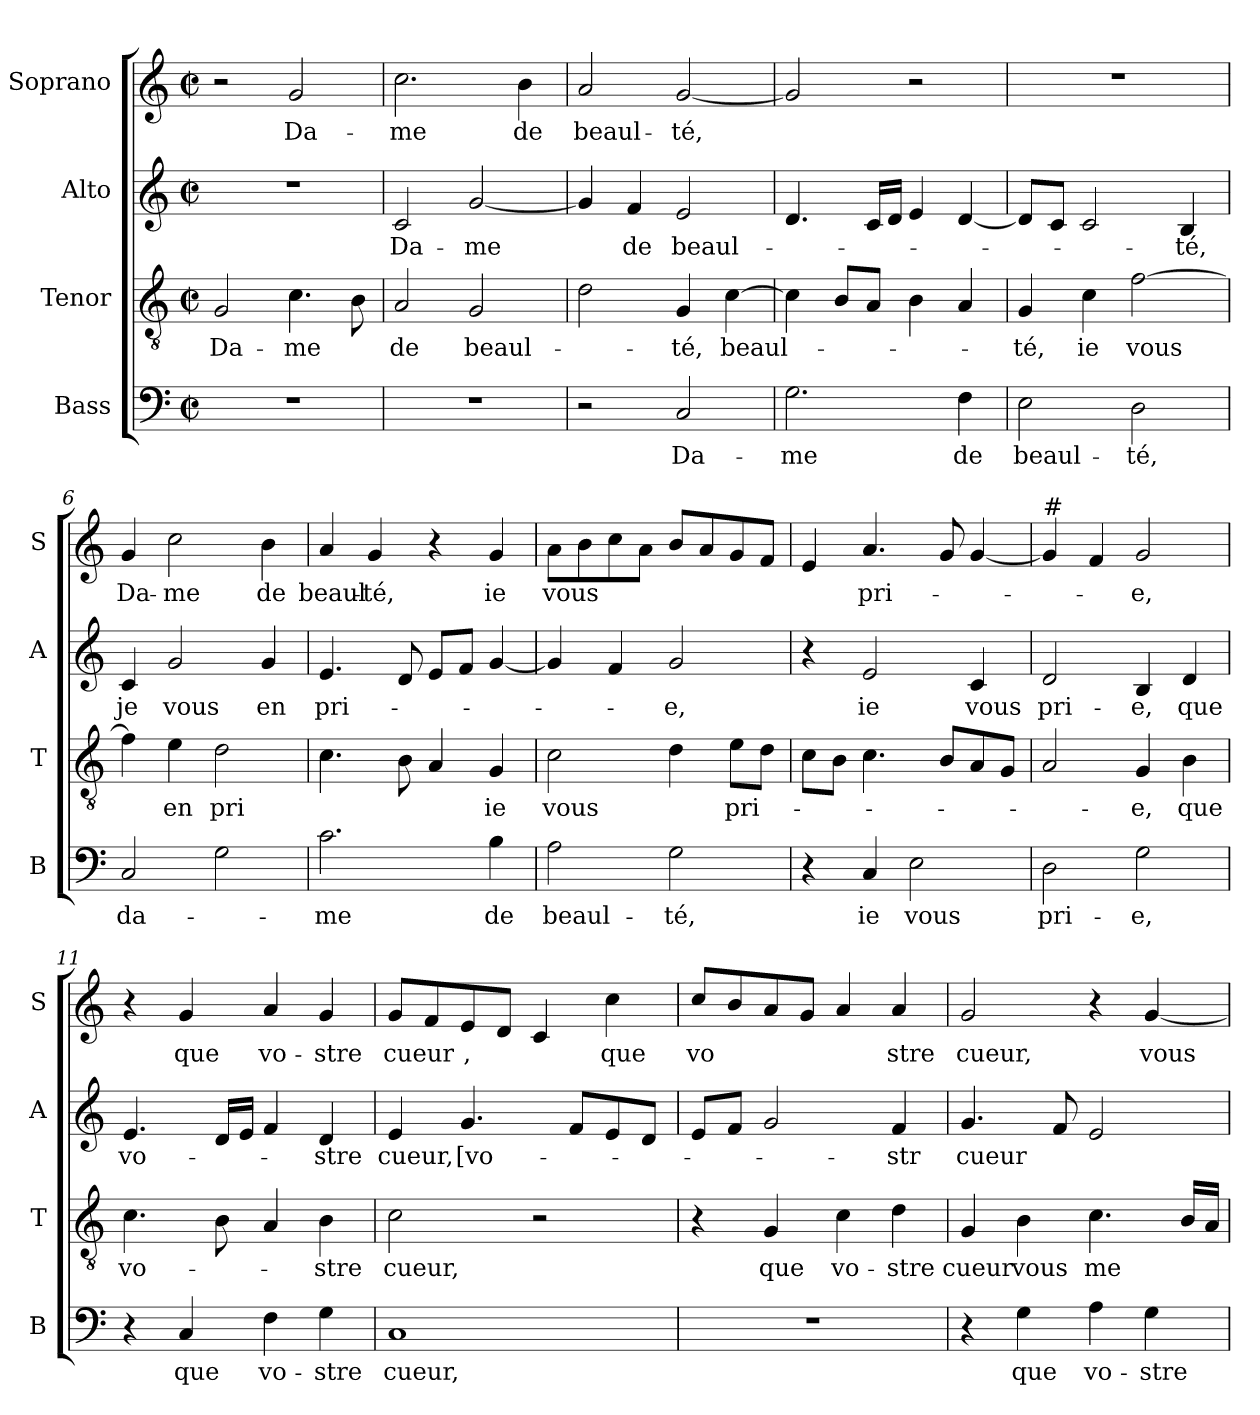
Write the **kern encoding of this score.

**kern	**text	**kern	**text	**kern	**text	**kern	**text
*part4	*part4	*part3	*part3	*part2	*part2	*part1	*part1
*staff4	*staff4	*staff3	*staff3	*staff2	*staff2	*staff1	*staff1
*I"Bass	*	*I"Tenor	*	*I"Alto	*	*I"Soprano	*
*I'B	*	*I'T	*	*I'A	*	*I'S	*
*clefF4	*	*clefGv2	*	*clefG2	*	*clefG2	*
*M2/2	*	*M2/2	*	*M2/2	*	*M2/2	*
*met(c|)	*	*met(c|)	*	*met(c|)	*	*met(c|)	*
=1	=1	=1	=1	=1	=1	=1	=1
!	!	!	!LO:LY:b	!	!	!	!
1r	.	2G/	Da-	1r	.	2r	.
!	!	!	!LO:LY:b	!	!	!	!LO:LY:b
.	.	4.c\	-me	.	.	2g/	Da-
.	.	8B\	.	.	.	.	.
=2	=2	=2	=2	=2	=2	=2	=2
!	!	!	!LO:LY:b	!	!LO:LY:b	!	!LO:LY:b
1r	.	2A/	de	2c/	Da-	2.cc\	-me
!	!	!	!LO:LY:b	!	!LO:LY:b	!	!
.	.	2G/	beaul-	[2g/	-me	.	.
!	!	!	!	!	!	!	!LO:LY:b
.	.	.	.	.	.	4b\	de
=3	=3	=3	=3	=3	=3	=3	=3
!	!	!	!	!	!	!	!LO:LY:b
2r	.	2d\	.	4g/]	.	2a/	beaul-
!	!	!	!	!	!LO:LY:b	!	!
.	.	.	.	4f/	de	.	.
!	!LO:LY:b	!	!LO:LY:b	!	!LO:LY:b	!	!LO:LY:b
2C/	Da-	4G/	-té,	2e/	beaul-	[2g/	-té,
!	!	!	!LO:LY:b	!	!	!	!
.	.	[4c\	beaul-	.	.	.	.
=4	=4	=4	=4	=4	=4	=4	=4
!	!LO:LY:b	!	!	!	!	!	!
2.G\	-me	4c\]	.	4.d/	.	2g/]	.
.	.	8BL	.	.	.	.	.
.	.	8AJ	.	16cLL	.	.	.
.	.	.	.	16dJJ	.	.	.
.	.	4B\	.	4e/	.	2r	.
!	!LO:LY:b	!	!	!	!	!	!
4F\	de	4A/	.	[4d/	.	.	.
!!LO:LB:g=z
=5	=5	=5	=5	=5	=5	=5	=5
!	!LO:LY:b	!	!LO:LY:b	!	!	!	!
2E\	beaul-	4G/	-té,	8dL]	.	1r	.
.	.	.	.	8cJ	.	.	.
!	!	!	!LO:LY:b	!	!	!	!
.	.	4c\	ie	2c/	.	.	.
!	!LO:LY:b	!	!LO:LY:b	!	!	!	!
2D\	-té,	[2f\	vous	.	.	.	.
!	!	!	!	!	!LO:LY:b	!	!
.	.	.	.	4B/	-té,	.	.
=6	=6	=6	=6	=6	=6	=6	=6
!	!LO:LY:b	!	!	!	!LO:LY:b	!	!LO:LY:b
2C/	da-	4f\]	.	4c/	je	4g/	Da-
!	!	!	!LO:LY:b	!	!LO:LY:b	!	!LO:LY:b
.	.	4e\	en	2g/	vous	2cc\	-me
!	!	!	!LO:LY:b	!	!	!	!
2G\	.	2d\	pri	.	.	.	.
!	!	!	!	!	!LO:LY:b	!	!LO:LY:b
.	.	.	.	4g/	en	4b\	de
=7	=7	=7	=7	=7	=7	=7	=7
!	!LO:LY:b	!	!	!	!LO:LY:b	!	!LO:LY:b
2.c\	-me	4.c\	.	4.e/	pri-	4a/	beaul-
!	!	!	!	!	!	!	!LO:LY:b
.	.	.	.	.	.	4g/	-té,
.	.	8B\	.	8d/	.	.	.
.	.	4A/	.	8eL	.	4r	.
.	.	.	.	8fJ	.	.	.
!	!LO:LY:b	!	!LO:LY:b	!	!	!	!LO:LY:b
4B\	de	4G/	ie	[4g/	.	4g/	ie
=8	=8	=8	=8	=8	=8	=8	=8
!	!LO:LY:b	!	!LO:LY:b	!	!	!	!LO:LY:b
2A\	beaul-	2c\	vous	4g/]	.	8aL	vous
.	.	.	.	.	.	8b	.
.	.	.	.	4f/	.	8cc	.
.	.	.	.	.	.	8aJ	.
!	!LO:LY:b	!	!	!	!LO:LY:b	!	!
2G\	-té,	4d\	.	2g/	-e,	8bL	.
.	.	.	.	.	.	8a	.
!	!	!	!LO:LY:b	!	!	!	!
.	.	8eL	pri-	.	.	8g	.
.	.	8dJ	.	.	.	8fJ	.
=9	=9	=9	=9	=9	=9	=9	=9
4r	.	8cL	.	4r	.	4e/	.
.	.	8BJ	.	.	.	.	.
!	!LO:LY:b	!	!	!	!LO:LY:b	!	!LO:LY:b
4C/	ie	4.c\	.	2e/	ie	4.a/	pri-
!	!LO:LY:b	!	!	!	!	!	!
2E\	vous	.	.	.	.	.	.
.	.	8BL	.	.	.	8g/	.
!	!	!	!	!	!LO:LY:b	!	!
.	.	8A	.	4c/	vous	[4g/	.
.	.	8GJ	.	.	.	.	.
!!LO:LB:g=z
=10	=10	=10	=10	=10	=10	=10	=10
!	!	!	!	!	!	!LO:TX:a:t=#	!
!	!LO:LY:b	!	!	!	!LO:LY:b	!	!
2D\	pri-	2A/	.	2d/	pri-	4g/]	.
.	.	.	.	.	.	4f/	.
!	!LO:LY:b	!	!LO:LY:b	!	!LO:LY:b	!	!LO:LY:b
2G\	-e,	4G/	-e,	4B/	-e,	2g/	-e,
!	!	!	!LO:LY:b	!	!LO:LY:b	!	!
.	.	4B\	que	4d/	que	.	.
=11	=11	=11	=11	=11	=11	=11	=11
!	!	!	!LO:LY:b	!	!LO:LY:b	!	!
4r	.	4.c\	vo-	4.e/	vo-	4r	.
!	!LO:LY:b	!	!	!	!	!	!LO:LY:b
4C/	que	.	.	.	.	4g/	que
.	.	8B\	.	16dLL	.	.	.
.	.	.	.	16eJJ	.	.	.
!	!LO:LY:b	!	!	!	!	!	!LO:LY:b
4F\	vo-	4A/	.	4f/	.	4a/	vo-
!	!LO:LY:b	!	!LO:LY:b	!	!LO:LY:b	!	!LO:LY:b
4G\	-stre	4B\	-stre	4d/	-stre	4g/	-stre
=12	=12	=12	=12	=12	=12	=12	=12
!	!LO:LY:b	!	!LO:LY:b	!	!LO:LY:b	!	!LO:LY:b
1C	cueur,	2c\	cueur,	4e/	cueur,	8gL	cueur
.	.	.	.	.	.	8f	.
!	!	!	!	!	!LO:LY:b	!	!LO:LY:b
.	.	.	.	4.g/	[vo-	8e	,
.	.	.	.	.	.	8dJ	.
.	.	2r	.	.	.	4c/	.
.	.	.	.	8fL	.	.	.
!	!	!	!	!	!	!	!LO:LY:b
.	.	.	.	8e	.	4cc\	que
.	.	.	.	8dJ	.	.	.
=13	=13	=13	=13	=13	=13	=13	=13
!	!	!	!	!	!	!	!LO:LY:b
1r	.	4r	.	8eL	.	8ccL	vo
.	.	.	.	8fJ	.	8b	.
!	!	!	!LO:LY:b	!	!	!	!
.	.	4G/	que	2g/	.	8a	.
.	.	.	.	.	.	8gJ	.
!	!	!	!LO:LY:b	!	!	!	!
.	.	4c\	vo-	.	.	4a/	.
!	!	!	!LO:LY:b	!	!LO:LY:b	!	!LO:LY:b
.	.	4d\	-stre	4f/	-str	4a/	stre
=14	=14	=14	=14	=14	=14	=14	=14
!	!	!	!LO:LY:b	!	!LO:LY:b	!	!LO:LY:b
4r	.	4G/	cueur	4.g/	cueur	2g/	cueur,
!	!LO:LY:b	!	!LO:LY:b	!	!	!	!
4G\	que	4B\	vous	.	.	.	.
.	.	.	.	8f/	.	.	.
!	!LO:LY:b	!	!LO:LY:b	!	!	!	!
4A\	vo-	4.c\	me	2e/	.	4r	.
!	!LO:LY:b	!	!	!	!	!	!LO:LY:b
4G\	-stre	.	.	.	.	[4g/	vous
.	.	16BLL	.	.	.	.	.
.	.	16AJJ	.	.	.	.	.
=	=	=	=	=	=	=	=
*-	*-	*-	*-	*-	*-	*-	*-
